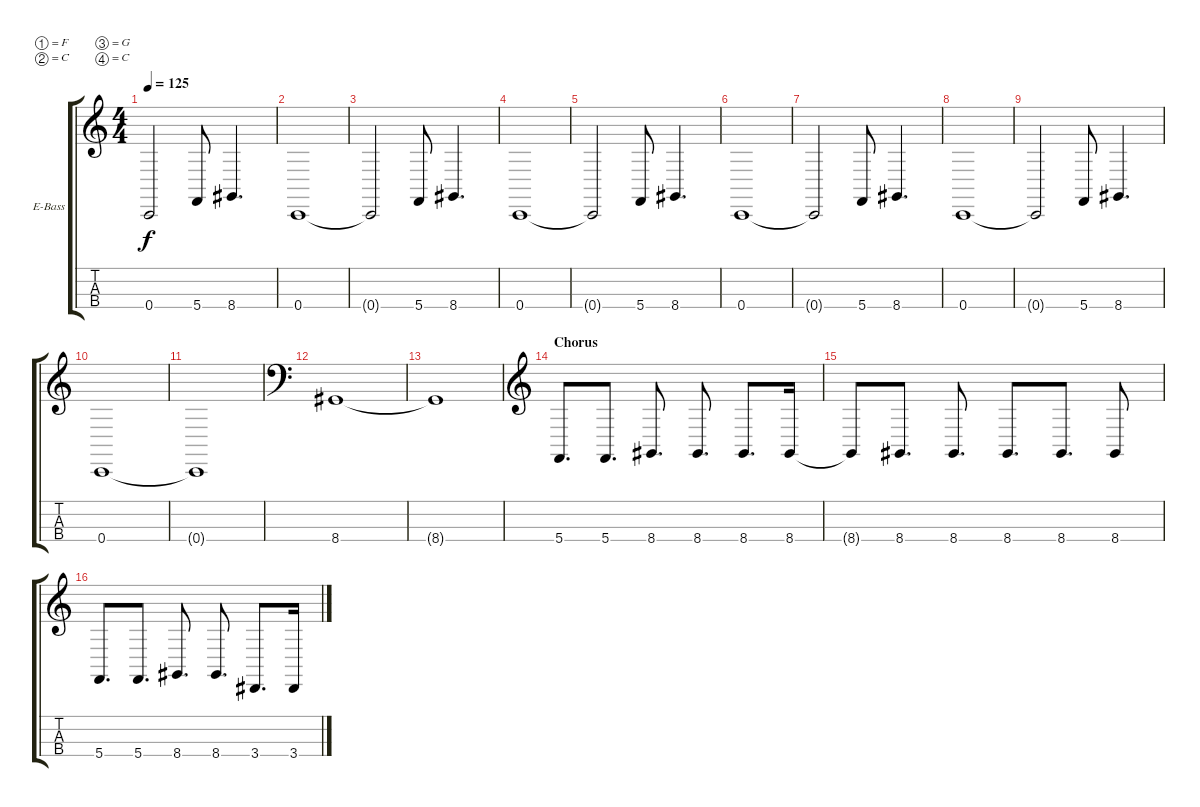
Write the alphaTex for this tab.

\defaultSystemsLayout 4
\bracketExtendMode groupsimilarinstruments
\firstSystemTrackNameOrientation horizontal
\otherSystemsTrackNameOrientation horizontal
\track ("Bass" "E-Bass") {instrument electricbassfinger}
\staff {score tabs}
\tuning (F2 C2 G1 C1)
\ts (4 4)
\tempo 125
\clef g2
\ks c
0.4{t}.2{dy f} 5.4.8 8.4.4{d} |
0.4.1 |
0.4{t}.2 5.4.8 8.4.4{d} |
0.4.1 |
0.4{t}.2 5.4.8 8.4.4{d} |
0.4.1 |
0.4{t}.2 5.4.8 8.4.4{d} |
0.4.1 |
0.4{t}.2 5.4.8 8.4.4{d} |
0.4.1 |
0.4{t}.1 |
\clef f4
8.4.1 |
8.4{t}.1 |
\section ("" "Chorus")
\clef g2
5.4.8{d} 5.4.8{d} 8.4.8{d} 8.4.8{d} 8.4.8{d} 8.4.16 |
8.4{t}.8 8.4.8{d} 8.4.8{d} 8.4.8{d} 8.4.8{d} 8.4.8 |
5.4.8{d} 5.4.8{d} 8.4.8{d} 8.4.8{d} 3.4.8{d} 3.4.16
